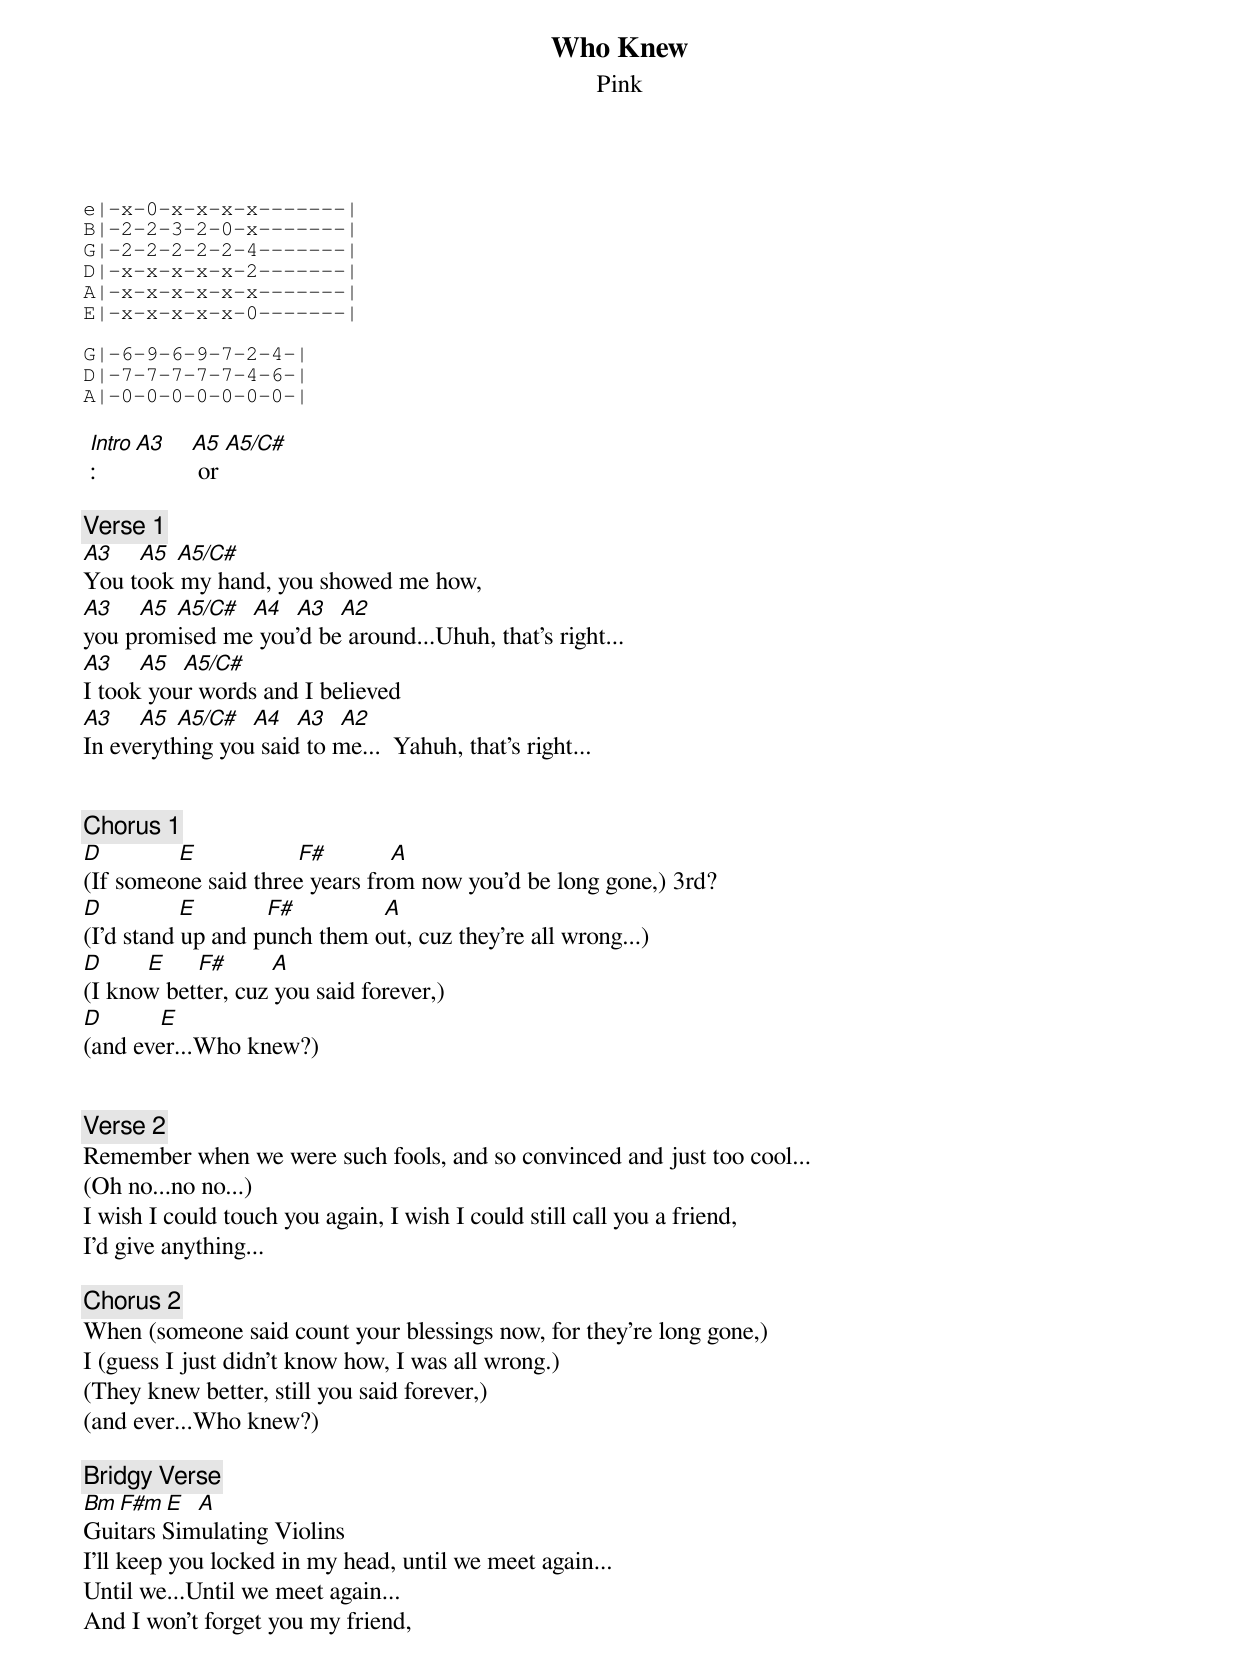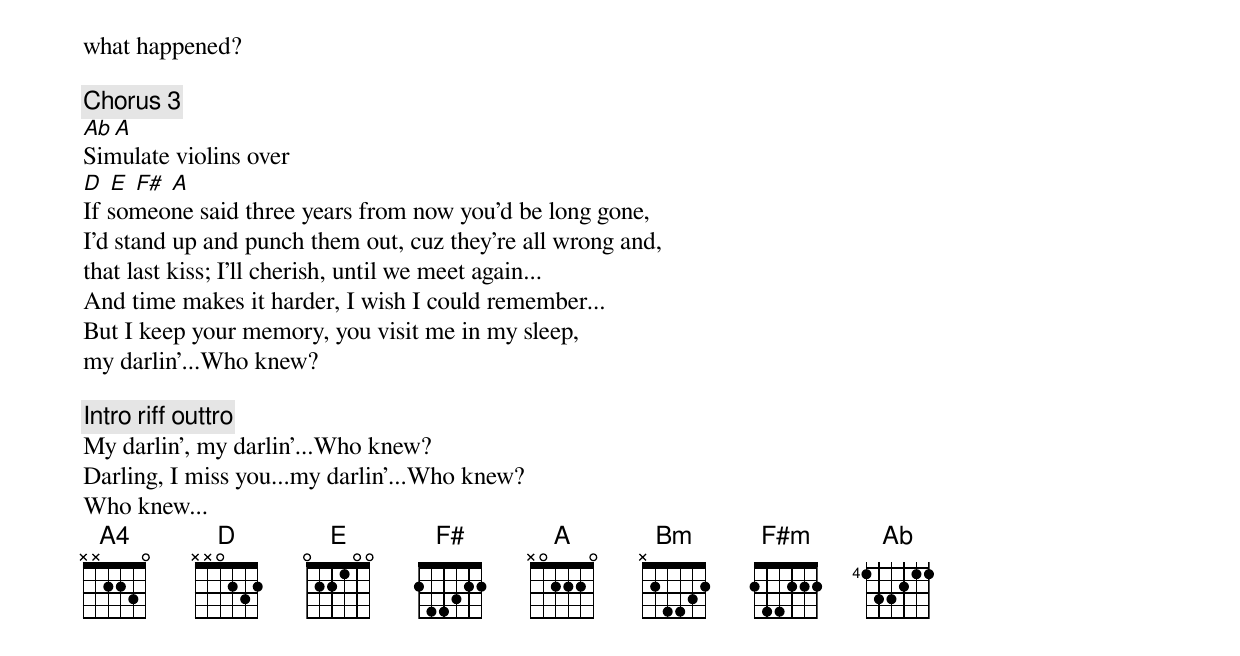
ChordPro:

{t: Who Knew}
{st: Pink}
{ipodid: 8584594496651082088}

{sot}


e|-x-0-x-x-x-x-------|
B|-2-2-3-2-0-x-------|
G|-2-2-2-2-2-4-------|
D|-x-x-x-x-x-2-------|
A|-x-x-x-x-x-x-------|
E|-x-x-x-x-x-0-------|

G|-6-9-6-9-7-2-4-|
D|-7-7-7-7-7-4-6-|
A|-0-0-0-0-0-0-0-|
{eot}

 [Intro]:  [A3]    [A5] or [A5/C#]

{c: Verse 1}
[A3]    [A5] [A5/C#]
You took my hand, you showed me how,
[A3]    [A5] [A5/C#]  [A4]  [A3]  [A2]
you promised me you'd be around...Uhuh, that's right...
[A3]    [A5]  [A5/C#]
I took your words and I believed
[A3]    [A5] [A5/C#]  [A4]  [A3]  [A2]
In everything you said to me...  Yahuh, that's right...


{c: Chorus 1}
[D]            [E]                [F#]          [A]
(If someone said three years from now you'd be long gone,) 3rd?
[D]            [E]           [F#]              [A]
(I'd stand up and punch them out, cuz they're all wrong...)
[D]       [E]     [F#]       [A]
(I know better, cuz you said forever,)
[D]         [E]
(and ever...Who knew?)


{c: Verse 2}
Remember when we were such fools, and so convinced and just too cool...
(Oh no...no no...)
I wish I could touch you again, I wish I could still call you a friend,
I'd give anything...

{c: Chorus 2}
When (someone said count your blessings now, for they're long gone,)
I (guess I just didn't know how, I was all wrong.)
(They knew better, still you said forever,)
(and ever...Who knew?)

{c:Bridgy Verse}
[Bm][F#m][E]  [A]
Guitars Simulating Violins
I'll keep you locked in my head, until we meet again...
Until we...Until we meet again...
And I won't forget you my friend,
what happened?

{c: Chorus 3}
[Ab][A]
Simulate violins over
[D] [E] [F#] [A]
If someone said three years from now you'd be long gone,
I'd stand up and punch them out, cuz they're all wrong and,
that last kiss; I'll cherish, until we meet again...
And time makes it harder, I wish I could remember...
But I keep your memory, you visit me in my sleep,
my darlin'...Who knew?

{c: Intro riff outtro}
My darlin', my darlin'...Who knew?
Darling, I miss you...my darlin'...Who knew?
Who knew...
